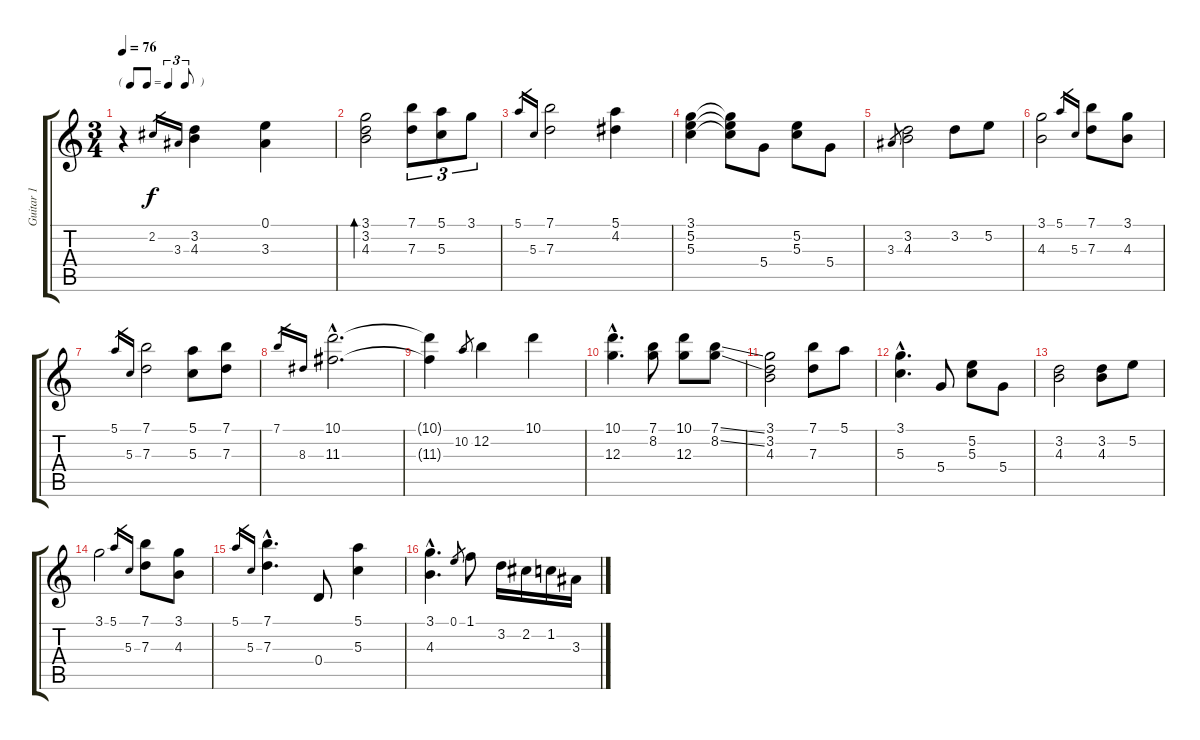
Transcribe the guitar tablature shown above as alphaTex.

\track ("Guitar 1" "Guitar 1") {instrument acousticguitarsteel}
\staff {score tabs}
\tuning (E4 B3 G3 D3 A2 E2) {hide}
\ts (3 4)
\tf triplet8th
\tempo 76
\clef g2
\ks c
r.4{dy f} 2.2.16{gr} 3.3.16{gr} (3.2 4.3).4 (0.1 3.3).4 |
(3.1 3.2 4.3).2{bd 120} (7.1 7.3).8{tu (3 2)} (5.1 5.3).8{tu (3 2)} 3.1.8{tu (3 2)} |
5.1.16{gr} 5.3.16{gr} (7.1 7.3).2 (5.1 4.2).4 |
(3.1 5.2 5.3).4 (3.1{t} 5.2{t} 5.3{t}).8 5.4.8 (5.2 5.3).8 5.4.8 |
3.3.8{gr} (3.2 4.3).2 3.2.8 5.2.8 |
(3.1 4.3).2 5.1.16{gr} 5.3.16{gr} (7.1 7.3).8 (3.1 4.3).8 |
5.1.16{gr} 5.3.16{gr} (7.1 7.3).2 (5.1 5.3).8 (7.1 7.3).8 |
7.1.16{gr} 8.3.16{gr} (10.1{hac} 11.3{hac}).2{d} |
(10.1{t} 11.3{t}).4 10.2.8{gr} 12.2.4 10.1.4 |
(10.1{hac} 12.3{hac}).4{d} (7.1 8.2).8 (10.1 12.3).8 (7.1{ss} 8.2{ss}).8 |
(3.1 3.2 4.3).2 (7.1 7.3).8 5.1.8 |
(3.1{hac} 5.3{hac}).4{d} 5.4.8 (5.2 5.3).8 5.4.8 |
(3.2 4.3).2 (3.2 4.3).8 5.2.8 |
3.1.2 5.1.16{gr} 5.3.16{gr} (7.1 7.3).8 (3.1 4.3).8 |
5.1.16{gr} 5.3.16{gr} (7.1{hac} 7.3{hac}).4{d} 0.4.8 (5.1 5.3).4 |
(3.1{hac} 4.3{hac}).4{d} 0.1.8{gr} 1.1.8 3.2.16 2.2.16 1.2.16 3.3.16
